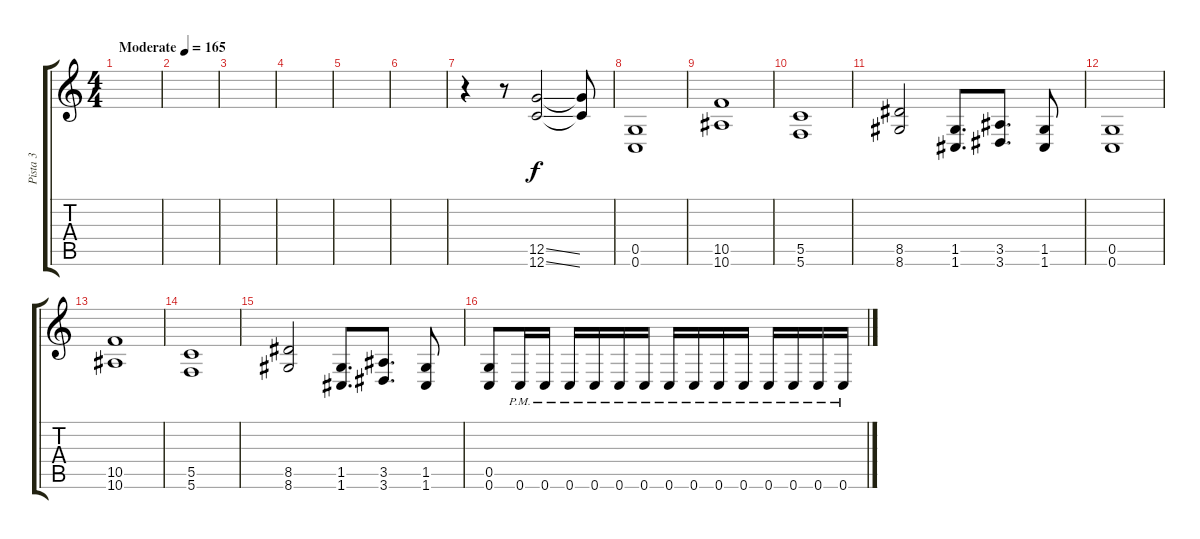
\track ("Pista 3" "Pista 3") {instrument distortionguitar}
\staff {score tabs}
\tuning (D4 A3 F3 C3 G2 C2) {hide}
\ts (4 4)
\tempo (165 "Moderate")
\clef g2
\ks c
|
|
|
|
|
|
r.4 r.8 (12.5{ss} 12.6{ss}).2 (12.5{t} 12.6{t}).8 |
(0.5 0.6).1 |
(10.5 10.6).1 |
(5.5 5.6).1 |
(8.5 8.6).2 (1.5 1.6).8{d} (3.5 3.6).8{d} (1.5 1.6).8 |
(0.5 0.6).1 |
(10.5 10.6).1 |
(5.5 5.6).1 |
(8.5 8.6).2 (1.5 1.6).8{d} (3.5 3.6).8{d} (1.5 1.6).8 |
(0.5 0.6).8 0.6{pm}.16 0.6{pm}.16 0.6{pm}.16 0.6{pm}.16 0.6{pm}.16 0.6{pm}.16 0.6{pm}.16 0.6{pm}.16 0.6{pm}.16 0.6{pm}.16 0.6{pm}.16 0.6{pm}.16 0.6{pm}.16 0.6{pm}.16
